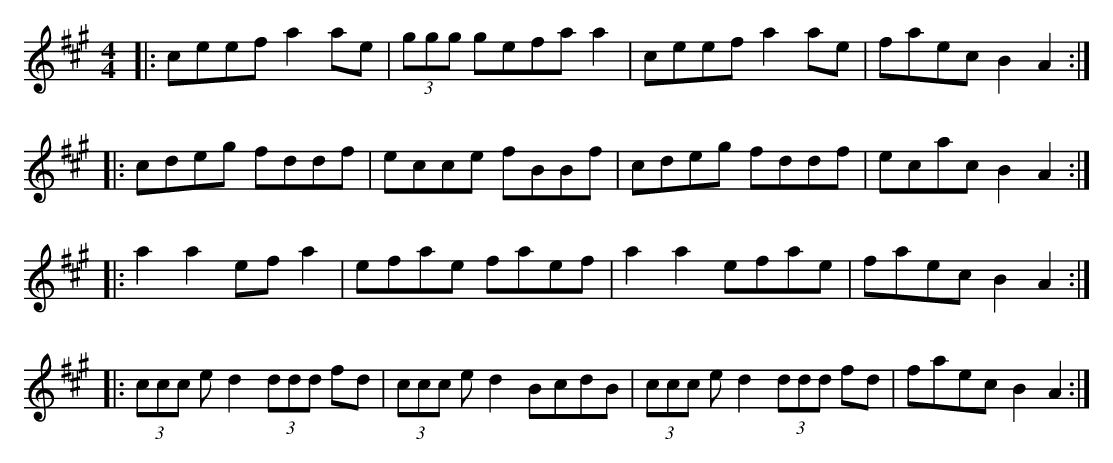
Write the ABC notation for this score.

X:1
M:4/4
K:A
|:ceef a2 ae|(3ggg gefa a2|ceef a2 ae|faec B2 A2:|
|:cdeg fddf|ecce fBBf|cdeg fddf|ecac B2 A2:|
|:a2 a2 ef a2|efae faef|a2 a2 efae|faec B2 A2:|
|:(3ccc ed2 (3ddd fd|(3ccc ed2 BcdB|(3ccc ed2 (3ddd fd|faec B2 A2:|
